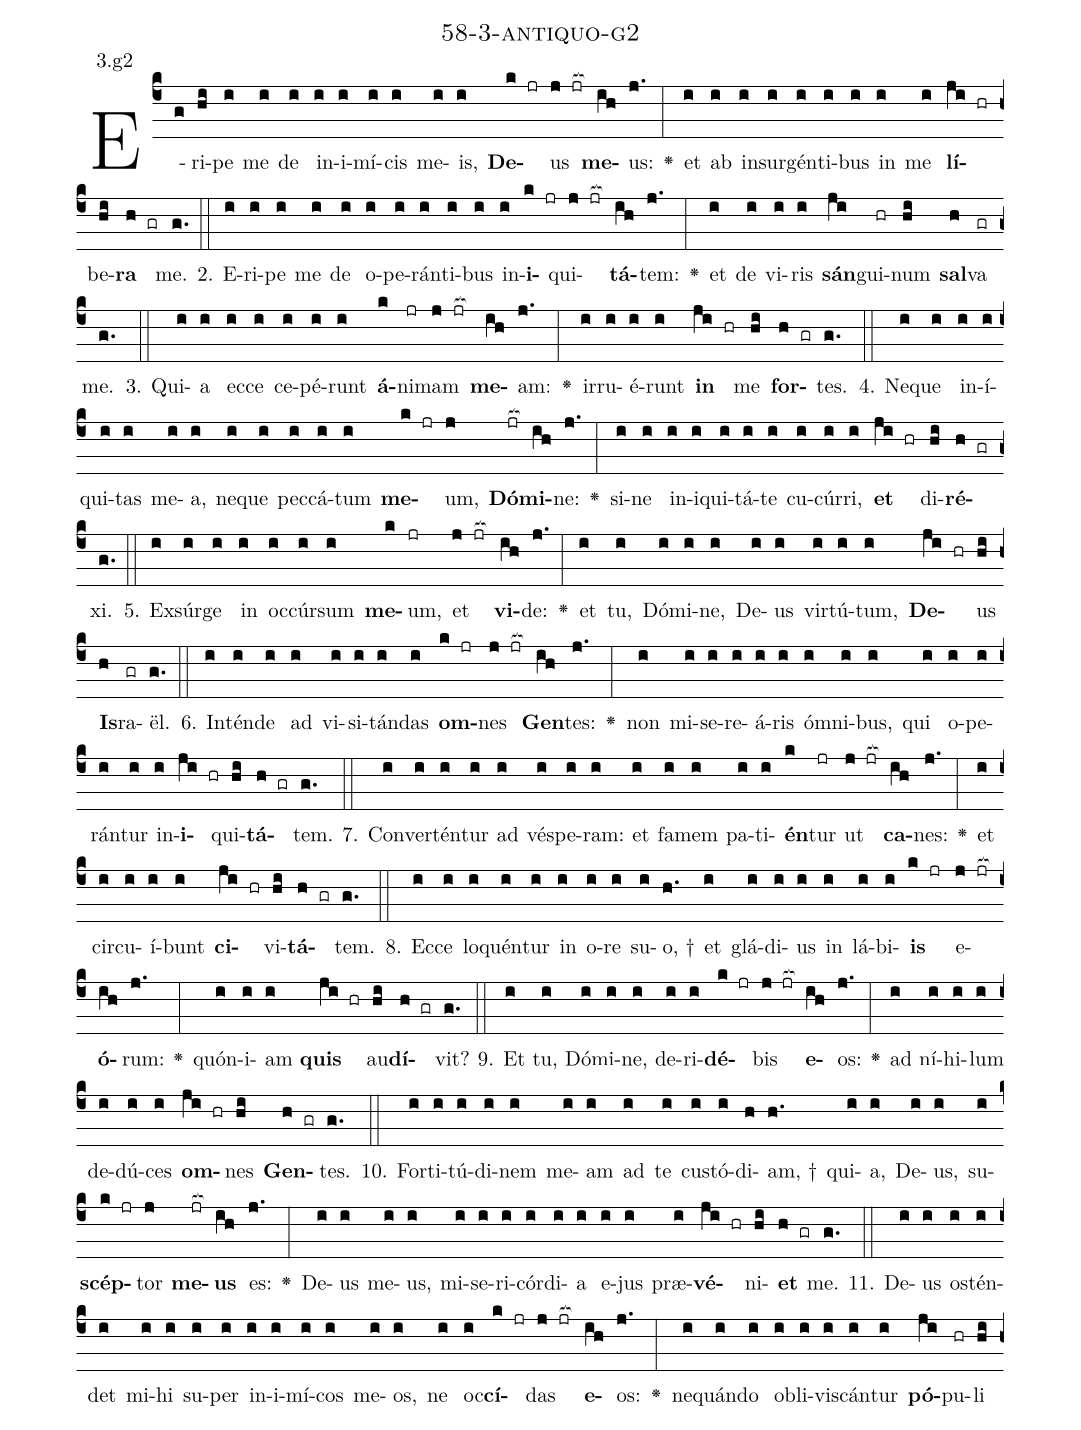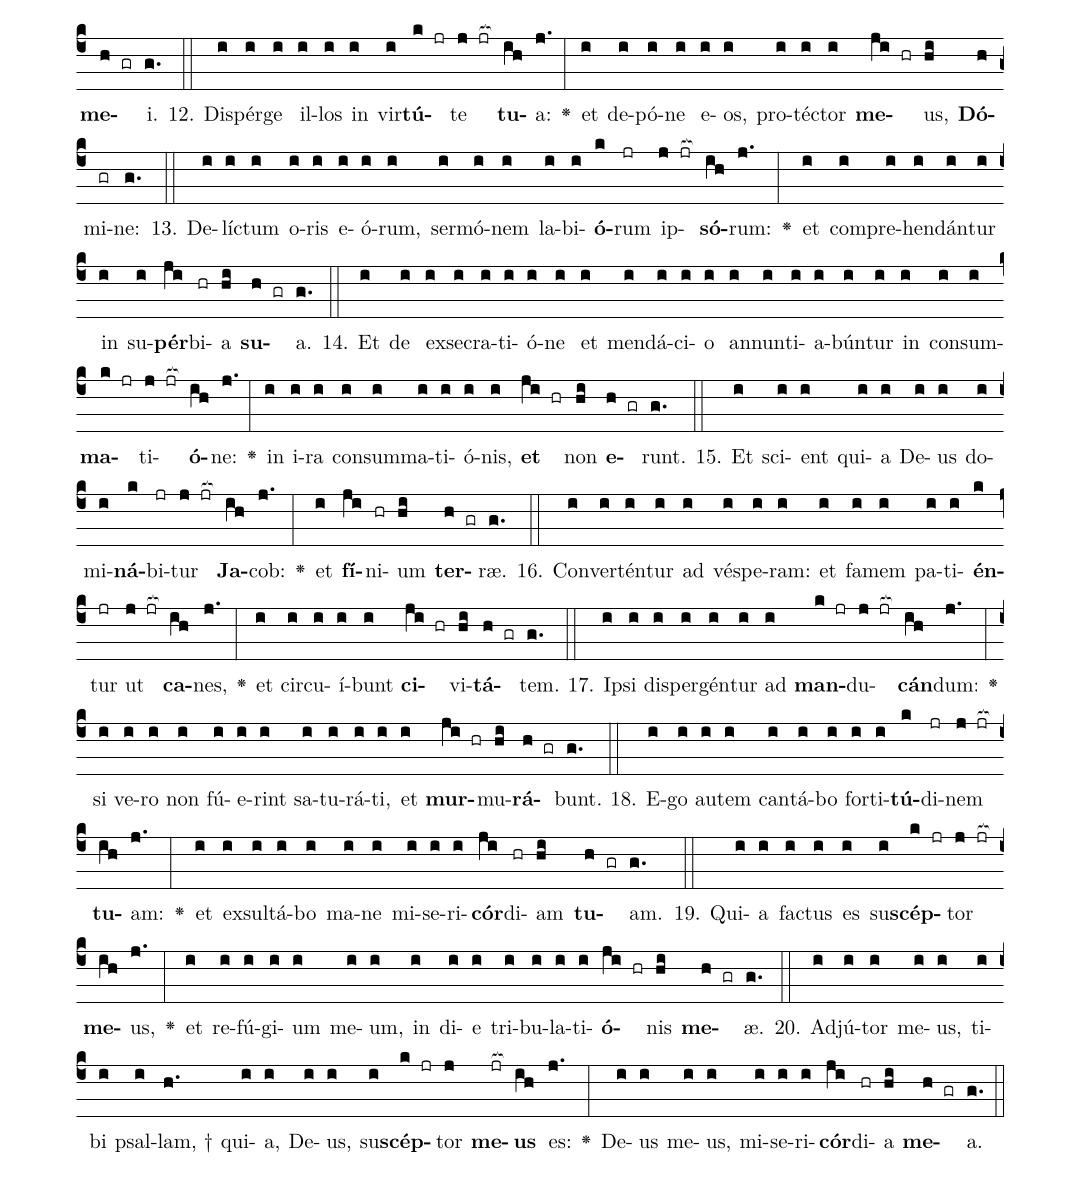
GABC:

name: 58-3-antiquo-g2;
annotation: 3.g2;
%%
(c4)E(g)ri(hi)pe(i) me(i) de(i) in(i)i(i)mí(i)cis(i) me(i)is,(i) <b>De</b>(k jr)us(j jr[ocb:1{]) <b>me</b>(ih[ocb:0}])us:(j.) <v>\greheightstar</v>(:) et(i) ab(i) in(i)sur(i)gén(i)ti(i)bus(i) in(i) me(i) <b>lí</b>(ji hr)be(hi)<b>ra</b>(h gr) me.(g.) (::)
2. E(i)ri(i)pe(i) me(i) de(i) o(i)pe(i)rán(i)ti(i)bus(i) in(i)<b>i</b>(k jr)qui(j jr[ocb:1{])<b>tá</b>(ih[ocb:0}])tem:(j.) <v>\greheightstar</v>(:) et(i) de(i) vi(i)ris(i) <b>sán</b>(ji)gui(hr)num(hi) <b>sal</b>(h)va(gr) me.(g.) (::)
3. Qui(i)a(i) ec(i)ce(i) ce(i)pé(i)runt(i) <b>á</b>(k)ni(jr)mam(j jr[ocb:1{]) <b>me</b>(ih[ocb:0}])am:(j.) <v>\greheightstar</v>(:) ir(i)ru(i)é(i)runt(i) <b>in</b>(ji hr) me(hi) <b>for</b>(h gr)tes.(g.) (::)
4. Ne(i)que(i) in(i)í(i)qui(i)tas(i) me(i)a,(i) ne(i)que(i) pec(i)cá(i)tum(i) <b>me</b>(k jr)um,(j) <b>Dó</b>(jr[ocb:1{])<b>mi</b>(ih[ocb:0}])ne:(j.) <v>\greheightstar</v>(:) si(i)ne(i) in(i)i(i)qui(i)tá(i)te(i) cu(i)cúr(i)ri,(i) <b>et</b>(ji hr) di(hi)<b>ré</b>(h gr)xi.(g.) (::)
5. Ex(i)súr(i)ge(i) in(i) oc(i)cúr(i)sum(i) <b>me</b>(k)um,(jr) et(j jr[ocb:1{]) <b>vi</b>(ih[ocb:0}])de:(j.) <v>\greheightstar</v>(:) et(i) tu,(i) Dó(i)mi(i)ne,(i) De(i)us(i) vir(i)tú(i)tum,(i) <b>De</b>(ji hr)us(hi) <b>Is</b>(h)ra(gr)ël.(g.) (::)
6. In(i)tén(i)de(i) ad(i) vi(i)si(i)tán(i)das(i) <b>om</b>(k jr)nes(j jr[ocb:1{]) <b>Gen</b>(ih[ocb:0}])tes:(j.) <v>\greheightstar</v>(:) non(i) mi(i)se(i)re(i)á(i)ris(i) óm(i)ni(i)bus,(i) qui(i) o(i)pe(i)rán(i)tur(i) in(i)<b>i</b>(ji hr)qui(hi)<b>tá</b>(h gr)tem.(g.) (::)
7. Con(i)ver(i)tén(i)tur(i) ad(i) vés(i)pe(i)ram:(i) et(i) fa(i)mem(i) pa(i)ti(i)<b>én</b>(k)tur(jr) ut(j jr[ocb:1{]) <b>ca</b>(ih[ocb:0}])nes:(j.) <v>\greheightstar</v>(:) et(i) cir(i)cu(i)í(i)bunt(i) <b>ci</b>(ji hr)vi(hi)<b>tá</b>(h gr)tem.(g.) (::)
8. Ec(i)ce(i) lo(i)quén(i)tur(i) in(i) o(i)re(i) su(i)o, †(h.) et(i) glá(i)di(i)us(i) in(i) lá(i)bi(i)<b>is</b>(k jr) e(j jr[ocb:1{])<b>ó</b>(ih[ocb:0}])rum:(j.) <v>\greheightstar</v>(:) quón(i)i(i)am(i) <b>quis</b>(ji hr) au(hi)<b>dí</b>(h gr)vit?(g.) (::)
9. Et(i) tu,(i) Dó(i)mi(i)ne,(i) de(i)ri(i)<b>dé</b>(k jr)bis(j jr[ocb:1{]) <b>e</b>(ih[ocb:0}])os:(j.) <v>\greheightstar</v>(:) ad(i) ní(i)hi(i)lum(i) de(i)dú(i)ces(i) <b>om</b>(ji hr)nes(hi) <b>Gen</b>(h gr)tes.(g.) (::)
10. For(i)ti(i)tú(i)di(i)nem(i) me(i)am(i) ad(i) te(i) cus(i)tó(i)di(h)am, †(h.) qui(i)a,(i) De(i)us,(i) su(i)<b>scép</b>(k jr)tor(j) <b>me</b>(jr[ocb:1{])<b>us</b>(ih[ocb:0}]) es:(j.) <v>\greheightstar</v>(:) De(i)us(i) me(i)us,(i) mi(i)se(i)ri(i)cór(i)di(i)a(i) e(i)jus(i) præ(i)<b>vé</b>(ji hr)ni(hi)<b>et</b>(h gr) me.(g.) (::)
11. De(i)us(i) os(i)tén(i)det(i) mi(i)hi(i) su(i)per(i) in(i)i(i)mí(i)cos(i) me(i)os,(i) ne(i) oc(i)<b>cí</b>(k jr)das(j jr[ocb:1{]) <b>e</b>(ih[ocb:0}])os:(j.) <v>\greheightstar</v>(:) ne(i)quán(i)do(i) ob(i)li(i)vis(i)cán(i)tur(i) <b>pó</b>(ji)pu(hr)li(hi) <b>me</b>(h gr)i.(g.) (::)
12. Di(i)spér(i)ge(i) il(i)los(i) in(i) vir(i)<b>tú</b>(k jr)te(j jr[ocb:1{]) <b>tu</b>(ih[ocb:0}])a:(j.) <v>\greheightstar</v>(:) et(i) de(i)pó(i)ne(i) e(i)os,(i) pro(i)téc(i)tor(i) <b>me</b>(ji hr)us,(hi) <b>Dó</b>(h)mi(gr)ne:(g.) (::)
13. De(i)líc(i)tum(i) o(i)ris(i) e(i)ó(i)rum,(i) ser(i)mó(i)nem(i) la(i)bi(i)<b>ó</b>(k)rum(jr) ip(j jr[ocb:1{])<b>só</b>(ih[ocb:0}])rum:(j.) <v>\greheightstar</v>(:) et(i) com(i)pre(i)hen(i)dán(i)tur(i) in(i) su(i)<b>pér</b>(ji)bi(hr)a(hi) <b>su</b>(h gr)a.(g.) (::)
14. Et(i) de(i) ex(i)se(i)cra(i)ti(i)ó(i)ne(i) et(i) men(i)dá(i)ci(i)o(i) an(i)nun(i)ti(i)a(i)bún(i)tur(i) in(i) con(i)sum(i)<b>ma</b>(k jr)ti(j jr[ocb:1{])<b>ó</b>(ih[ocb:0}])ne:(j.) <v>\greheightstar</v>(:) in(i) i(i)ra(i) con(i)sum(i)ma(i)ti(i)ó(i)nis,(i) <b>et</b>(ji hr) non(hi) <b>e</b>(h gr)runt.(g.) (::)
15. Et(i) sci(i)ent(i) qui(i)a(i) De(i)us(i) do(i)mi(i)<b>ná</b>(k)bi(jr)tur(j jr[ocb:1{]) <b>Ja</b>(ih[ocb:0}])cob:(j.) <v>\greheightstar</v>(:) et(i) <b>fí</b>(ji)ni(hr)um(hi) <b>ter</b>(h gr)ræ.(g.) (::)
16. Con(i)ver(i)tén(i)tur(i) ad(i) vés(i)pe(i)ram:(i) et(i) fa(i)mem(i) pa(i)ti(i)<b>én</b>(k)tur(jr) ut(j jr[ocb:1{]) <b>ca</b>(ih[ocb:0}])nes,(j.) <v>\greheightstar</v>(:) et(i) cir(i)cu(i)í(i)bunt(i) <b>ci</b>(ji hr)vi(hi)<b>tá</b>(h gr)tem.(g.) (::)
17. Ip(i)si(i) di(i)sper(i)gén(i)tur(i) ad(i) <b>man</b>(k jr)du(j jr[ocb:1{])<b>cán</b>(ih[ocb:0}])dum:(j.) <v>\greheightstar</v>(:) si(i) ve(i)ro(i) non(i) fú(i)e(i)rint(i) sa(i)tu(i)rá(i)ti,(i) et(i) <b>mur</b>(ji hr)mu(hi)<b>rá</b>(h gr)bunt.(g.) (::)
18. E(i)go(i) au(i)tem(i) can(i)tá(i)bo(i) for(i)ti(i)<b>tú</b>(k)di(jr)nem(j jr[ocb:1{]) <b>tu</b>(ih[ocb:0}])am:(j.) <v>\greheightstar</v>(:) et(i) ex(i)sul(i)tá(i)bo(i) ma(i)ne(i) mi(i)se(i)ri(i)<b>cór</b>(ji)di(hr)am(hi) <b>tu</b>(h gr)am.(g.) (::)
19. Qui(i)a(i) fac(i)tus(i) es(i) su(i)<b>scép</b>(k jr)tor(j jr[ocb:1{]) <b>me</b>(ih[ocb:0}])us,(j.) <v>\greheightstar</v>(:) et(i) re(i)fú(i)gi(i)um(i) me(i)um,(i) in(i) di(i)e(i) tri(i)bu(i)la(i)ti(i)<b>ó</b>(ji hr)nis(hi) <b>me</b>(h gr)æ.(g.) (::)
20. Ad(i)jú(i)tor(i) me(i)us,(i) ti(i)bi(i) psal(i)lam, †(h.) qui(i)a,(i) De(i)us,(i) su(i)<b>scép</b>(k jr)tor(j) <b>me</b>(jr[ocb:1{])<b>us</b>(ih[ocb:0}]) es:(j.) <v>\greheightstar</v>(:) De(i)us(i) me(i)us,(i) mi(i)se(i)ri(i)<b>cór</b>(ji)di(hr)a(hi) <b>me</b>(h gr)a.(g.) (::)
